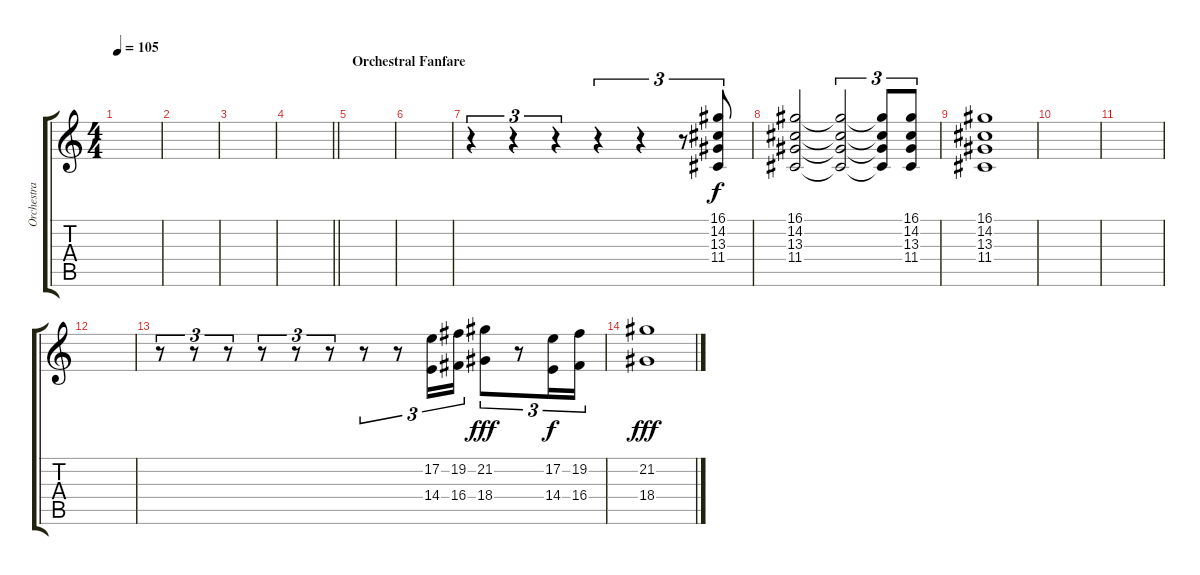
\track ("Orchestra - Brasses" "Orchestra ") {instrument brasssection}
\staff {score tabs}
\tuning (E4 B3 G3 D3 A2 E2) {hide}
\ts (4 4)
\tempo 120
\tempo 105
\clef g2
\ks c
|
|
|
\barLineRight lightlight
|
\section ("" "Orchestral Fanfare")
|
|
r.4{tu (3 2)} r.4{tu (3 2)} r.4{tu (3 2)} r.4{tu (3 2)} r.4{tu (3 2)} r.8{tu (3 2)} (16.1 14.2 13.3 11.4).8{tu (3 2)} |
(16.1 14.2 13.3 11.4).2 (16.1{t} 14.2{t} 13.3{t} 11.4{t}).2{tu (3 2)} (16.1{t} 14.2{t} 13.3{t} 11.4{t}).8{tu (3 2)} (16.1 14.2 13.3 11.4).8{tu (3 2)} |
(16.1 14.2 13.3 11.4).1 |
|
|
|
r.8{tu (3 2)} r.8{tu (3 2)} r.8{tu (3 2)} r.8{tu (3 2)} r.8{tu (3 2)} r.8{tu (3 2)} r.8{tu (3 2)} r.8{tu (3 2)} (17.2 14.4).16{tu (3 2)} (19.2 16.4).16{tu (3 2)} (21.2 18.4).8{tu (3 2) dy fff} r.8{tu (3 2)} (17.2 14.4).16{tu (3 2) dy f} (19.2 16.4).16{tu (3 2)} |
(21.2 18.4).1{dy fff}
